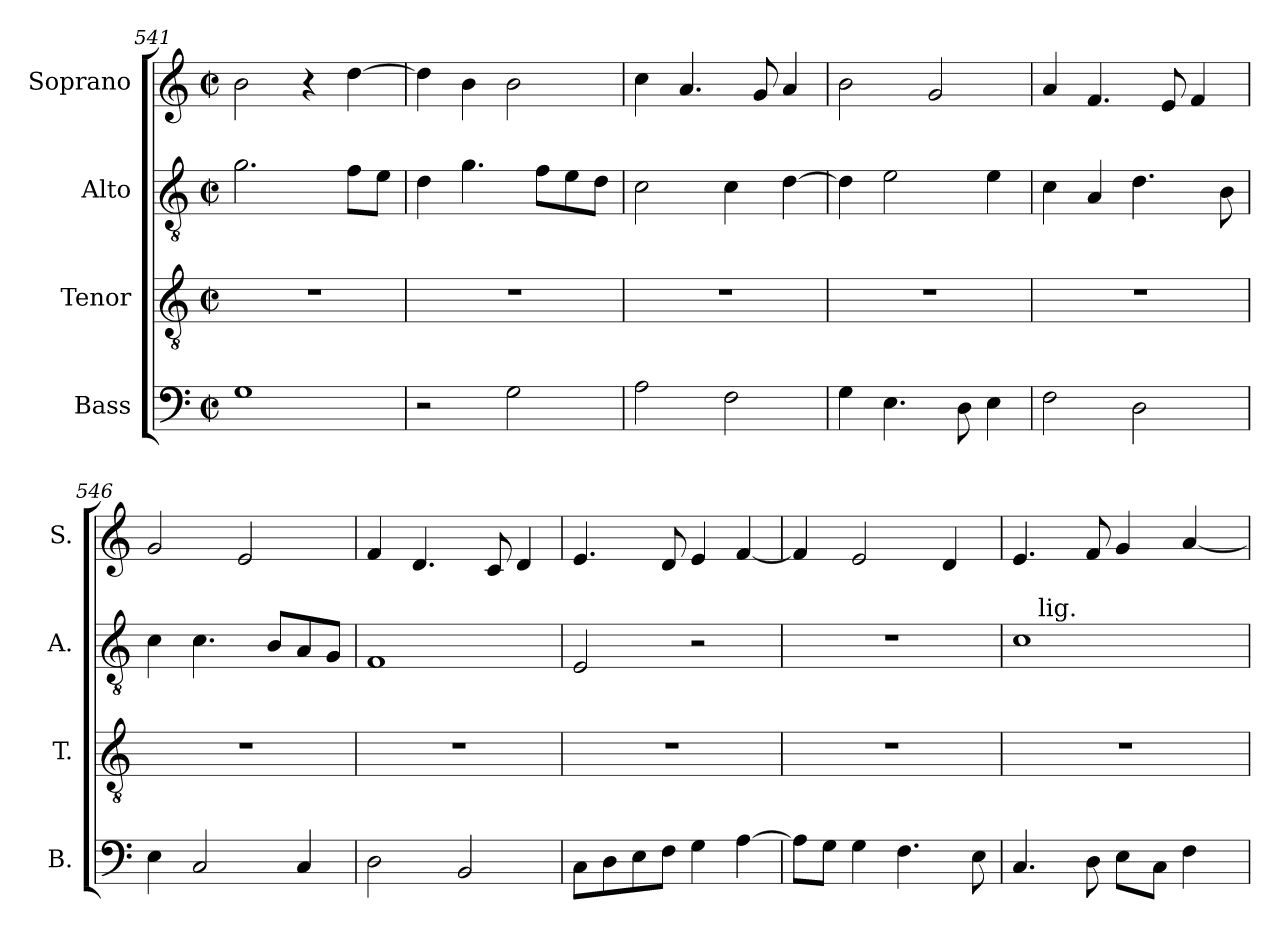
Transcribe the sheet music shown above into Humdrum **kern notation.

**kern	**kern	**kern	**kern
*part4	*part3	*part2	*part1
*staff4	*staff3	*staff2	*staff1
*I"Bass	*I"Tenor	*I"Alto	*I"Soprano
*I'B.	*I'T.	*I'A.	*I'S.
*clefF4	*clefGv2	*clefGv2	*clefG2
*k[]	*k[]	*k[]	*k[]
*C:	*C:	*C:	*C:
*M2/2	*M2/2	*M2/2	*M2/2
*met(c|)	*met(c|)	*met(c|)	*met(c|)
=541	=541	=541	=541
1G	1r	2.g\	2b\
.	.	.	4r
.	.	8f\L	[>4dd\
.	.	8e\J	.
=542	=542	=542	=542
2r	1r	4d\	4dd\]
.	.	4.g\	4b\
2G\	.	.	2b\
.	.	8f\L	.
.	.	8e\	.
.	.	8d\J	.
=543	=543	=543	=543
2A\	1r	2c\	4cc\
.	.	.	4.a/
2F\	.	4c\	.
.	.	.	8g/
.	.	[>4d\	4a/
=544	=544	=544	=544
4G\	1r	4d\]	2b\
4.E\	.	2e\	.
.	.	.	2g/
8D\	.	.	.
4E\	.	4e\	.
!!LO:LB:g=z
=545	=545	=545	=545
2F\	1r	4c\	4a/
.	.	4A/	4.f/
2D\	.	4.d\	.
.	.	.	8e/
.	.	.	4f/
.	.	8B\	.
=546	=546	=546	=546
4E\	1r	4c\	2g/
2C/	.	4.c\	.
.	.	.	2e/
.	.	8B/L	.
4C/	.	8A/	.
.	.	8G/J	.
=547	=547	=547	=547
2D\	1r	1F	4f/
.	.	.	4.d/
2BB/	.	.	.
.	.	.	8c/
.	.	.	4d/
=548	=548	=548	=548
8C\L	1r	2E/	4.e/
8D\	.	.	.
8E\	.	.	.
8F\J	.	.	8d/
4G\	.	2r	4e/
[>4A\	.	.	[<4f/
=549	=549	=549	=549
8A\L]	1r	1r	4f/]
8G\J	.	.	.
4G\	.	.	2e/
4.F\	.	.	.
.	.	.	4d/
8E\	.	.	.
=550	=550	=550	=550
*	*	*^	*
4.C/	1r	1c	16.ryy	4.e/
!	!	!	!LO:TX:a:t=lig.	!
.	.	.	2ryy	.
8D\	.	.	.	8f/
8E\L	.	.	.	4g/
.	.	.	4ryy	.
8C\J	.	.	.	.
4F\	.	.	.	[<4a/
.	.	.	8ryy	.
.	.	.	32ryy	.
*	*	*v	*v	*
=	=	=	=
*-	*-	*-	*-
